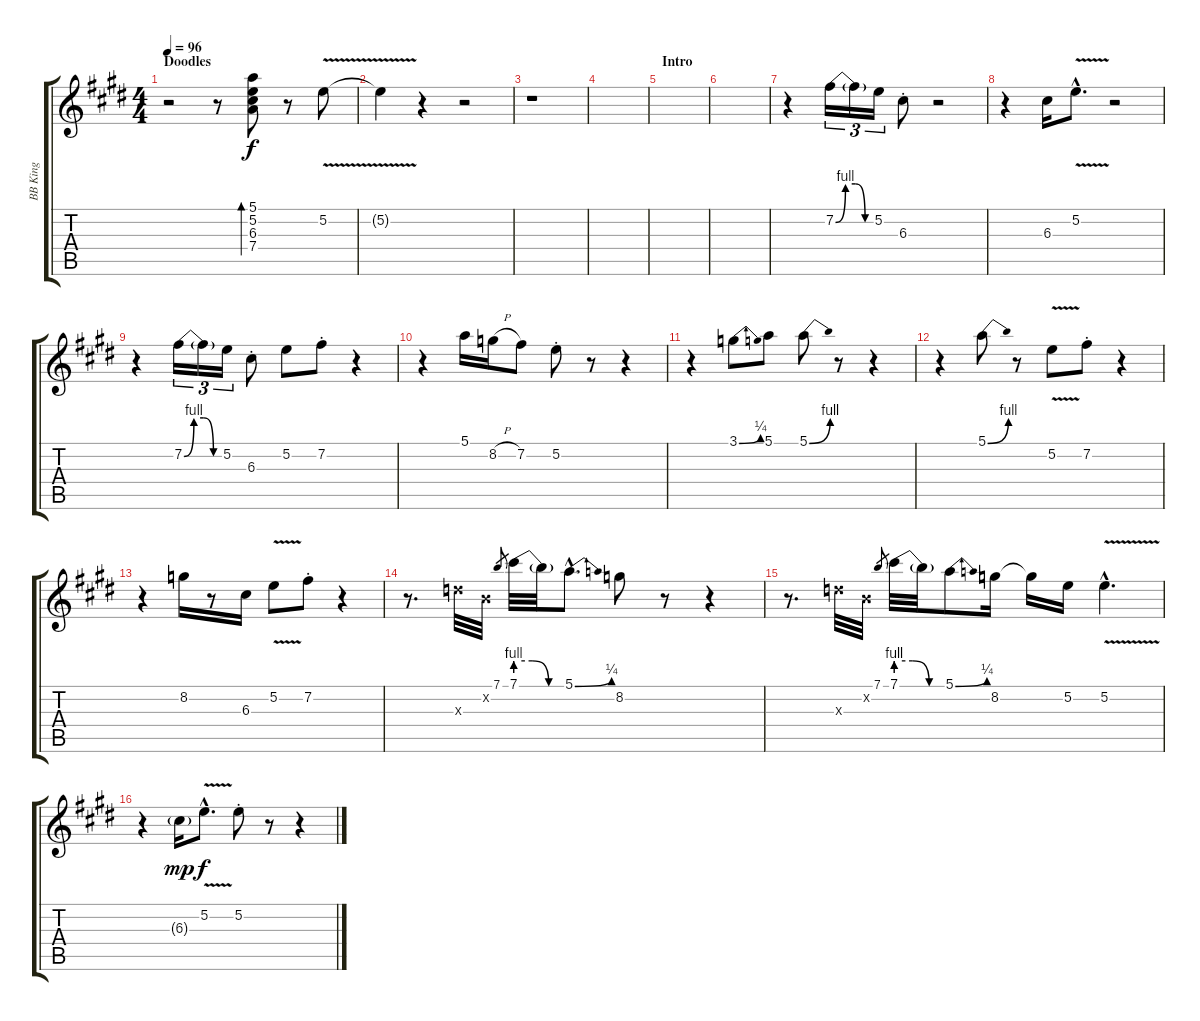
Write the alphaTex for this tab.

\track ("BB King" "BB King") {instrument overdrivenguitar}
\staff {score tabs}
\tuning (E4 B3 G3 D3 A2 E2) {hide}
\ts (4 4)
\section ("" "Doodles")
\tempo 96
\clef g2
\ks e
r.2{dy f instrument overdrivenguitar} r.8 (5.1 5.2 6.3 7.4).8{bd 480} r.8 5.2{v}.8 |
5.2{t}.4 r.4 r.2 |
r.1 |
|
\section ("" "Intro")
|
|
r.4 7.2{be (custom 0 0 15 4 30 4 45 0 60 0)}.16{tu (3 2)} 7.2{t}.16{tu (3 2)} 5.2.16{tu (3 2)} 6.3{st}.8 r.2 |
r.4 6.3.16 5.2{v hac}.8{d} r.2 |
r.4 7.2{be (custom 0 0 15 4 30 4 45 0 60 0)}.16{tu (3 2)} 7.2{t}.16{tu (3 2)} 5.2.16{tu (3 2)} 6.3{st}.8 5.2.8 7.2{st}.8 r.4 |
r.4 5.1.16 8.2{h}.16 7.2.8 5.2{st}.8 r.8 r.4 |
r.4 3.1{be (bend 0 0 60 1)}.8 5.1.8 5.1{be (bend 0 0 60 4)}.8 r.8 r.4 |
r.4 5.1{be (bend 0 0 60 4)}.8 r.8 5.2{v}.8 7.2{st}.8 r.4 |
r.4 8.2.16 r.8 6.3.16 5.2{v}.8 7.2{st}.8 r.4 |
r.8{d} 7.3{x}.32 0.2{x}.32 7.1.8{gr} 7.1{be (custom 0 4 20 4 40 0 60 0)}.32 7.1{t}.32 5.1{be (bend 0 0 60 1) hac}.8{d} 8.2.8 r.8 r.4 |
r.8{d} 7.3{x}.32 0.2{x}.32 7.1.8{gr} 7.1{be (custom 0 4 20 4 40 0 60 0)}.32 7.1{t}.32 5.1{be (bend 0 0 60 1)}.8 8.2.16 8.2{t}.16 5.2.16 5.2{v hac}.4{d} |
r.4 6.3{g}.16{dy mp} 5.2{v hac}.8{d dy f} 5.2{st}.8 r.8 r.4
